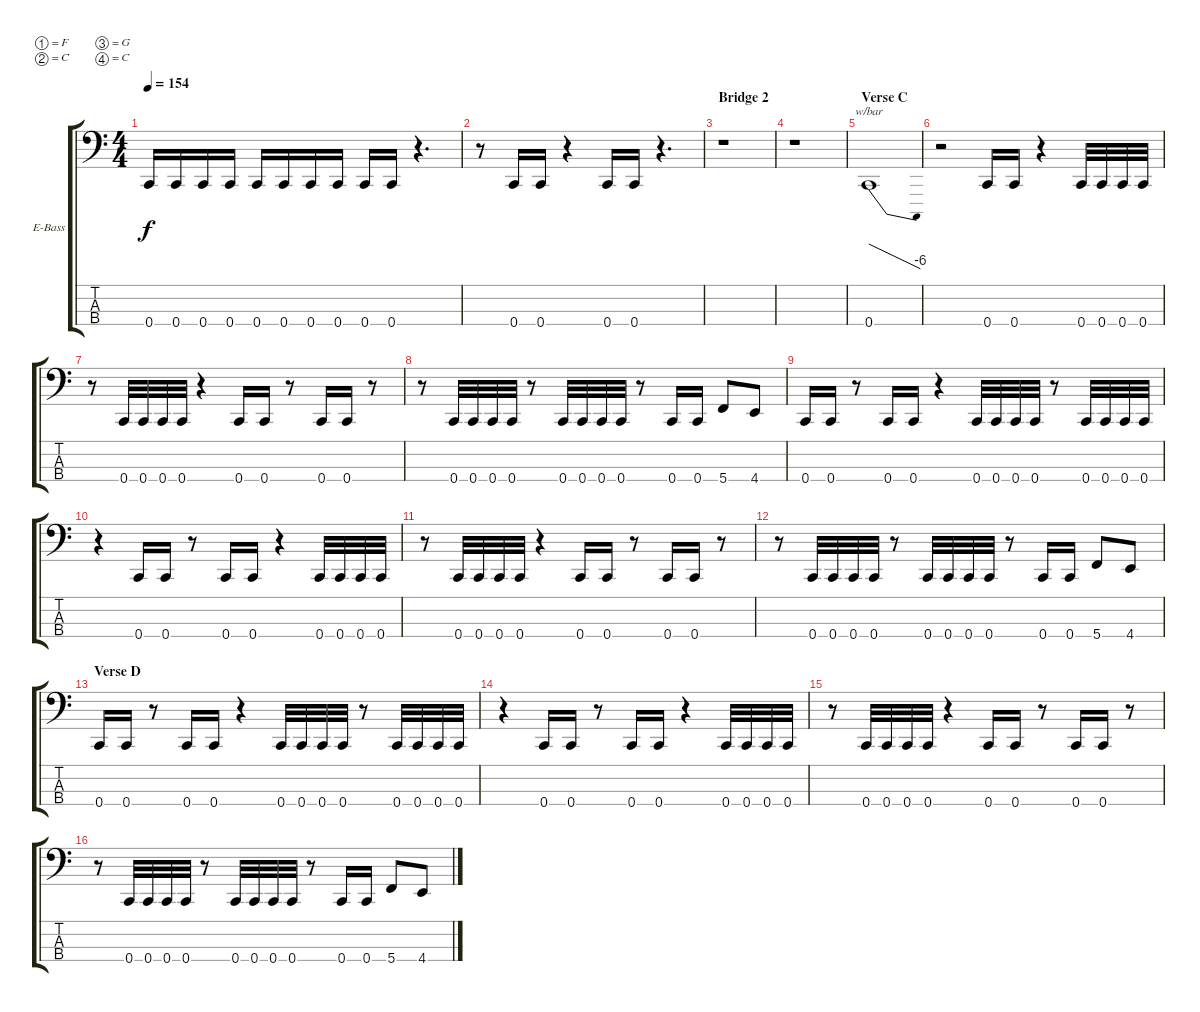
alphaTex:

\defaultSystemsLayout 4
\bracketExtendMode groupsimilarinstruments
\firstSystemTrackNameOrientation horizontal
\otherSystemsTrackNameOrientation horizontal
\track ("Bass" "E-Bass") {instrument electricbassfinger}
\staff {score tabs}
\tuning (F2 C2 G1 C1)
\ts (4 4)
\tempo 154
\clef f4
\ks c
0.4.16{dy f} 0.4.16 0.4.16 0.4.16 0.4.16 0.4.16 0.4.16 0.4.16 0.4.16 0.4.16 r.4{d} |
r.8 0.4.16 0.4.16 r.4 0.4.16 0.4.16 r.4{d} |
\section ("" "Bridge 2")
r.1 |
r.1 |
\section ("" "Verse C")
0.4.1{tbe (dive default 0 0 60 -24)} |
r.2 0.4.16 0.4.16 r.4 0.4.32 0.4.32 0.4.32 0.4.32 |
r.8 0.4.32 0.4.32 0.4.32 0.4.32 r.4 0.4.16 0.4.16 r.8 0.4.16 0.4.16 r.8 |
r.8 0.4.32 0.4.32 0.4.32 0.4.32 r.8 0.4.32 0.4.32 0.4.32 0.4.32 r.8 0.4.16 0.4.16 5.4.8 4.4.8 |
0.4.16 0.4.16 r.8 0.4.16 0.4.16 r.4 0.4.32 0.4.32 0.4.32 0.4.32 r.8 0.4.32 0.4.32 0.4.32 0.4.32 |
r.4 0.4.16 0.4.16 r.8 0.4.16 0.4.16 r.4 0.4.32 0.4.32 0.4.32 0.4.32 |
r.8 0.4.32 0.4.32 0.4.32 0.4.32 r.4 0.4.16 0.4.16 r.8 0.4.16 0.4.16 r.8 |
r.8 0.4.32 0.4.32 0.4.32 0.4.32 r.8 0.4.32 0.4.32 0.4.32 0.4.32 r.8 0.4.16 0.4.16 5.4.8 4.4.8 |
\section ("" "Verse D")
0.4.16 0.4.16 r.8 0.4.16 0.4.16 r.4 0.4.32 0.4.32 0.4.32 0.4.32 r.8 0.4.32 0.4.32 0.4.32 0.4.32 |
r.4 0.4.16 0.4.16 r.8 0.4.16 0.4.16 r.4 0.4.32 0.4.32 0.4.32 0.4.32 |
r.8 0.4.32 0.4.32 0.4.32 0.4.32 r.4 0.4.16 0.4.16 r.8 0.4.16 0.4.16 r.8 |
r.8 0.4.32 0.4.32 0.4.32 0.4.32 r.8 0.4.32 0.4.32 0.4.32 0.4.32 r.8 0.4.16 0.4.16 5.4.8 4.4.8
